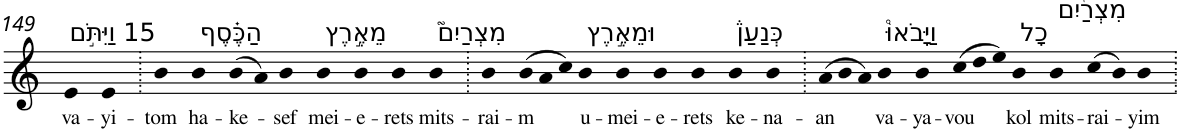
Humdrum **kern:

**kern	**text
*part1	*part1
*staff1	*staff1
*I"Piano	*
*I'Pno	*
!!LO:PB:g=z
*clefG2	*
*k[]	*
=149	=149
!LO:TX:a:t=15 וַיִּתֹּ֣ם	!
!	!LO:LY:b
4e	va-
!	!LO:LY:b
4e	-yi-
=150.	=150.
!	!LO:LY:b
4b	-tom
!LO:TX:a:t=הַכֶּ֗סֶף	!
!	!LO:LY:b
4b	ha-
!	!LO:LY:b
(>8b	-ke-
8a)	.
!	!LO:LY:b
4b	-sef
!LO:TX:a:t=מֵאֶ֣רֶץ	!
!	!LO:LY:b
4b	mei-
!	!LO:LY:b
4b	-e-
!	!LO:LY:b
4b	-rets
!LO:TX:a:t=מִצְרַיִם֮	!
!	!LO:LY:b
4b	mits-
=151.	=151.
!	!LO:LY:b
4b	-rai-
*Xtuplet	*
!	!LO:LY:b
(>12b	-m
12a	.
12cc)	.
!LO:TX:a:t=וּמֵאֶ֣רֶץ	!
!	!LO:LY:b
4b	u-
!	!LO:LY:b
4b	-mei-
!	!LO:LY:b
4b	-e-
!	!LO:LY:b
4b	-rets
!LO:TX:a:t=כְּנַעַן֒	!
!	!LO:LY:b
4b	ke-
!	!LO:LY:b
4b	-na-
=152.	=152.
!	!LO:LY:b
(>12a	-an
12b	.
12a)	.
!LO:TX:a:t=וַיָּבֹאוּ֩	!
!	!LO:LY:b
4b	va-
!	!LO:LY:b
4b	-ya-
!	!LO:LY:b
(>12cc	-vou
12dd	.
12ee)	.
!LO:TX:a:t=כָל	!
!	!LO:LY:b
4b	kol
!LO:TX:a:t=מִצְרַ֨יִם	!
!	!LO:LY:b
4b	mits-
!	!LO:LY:b
(>8cc	-rai-
8b)	.
!	!LO:LY:b
4b	-yim
=.	=.
*-	*-
